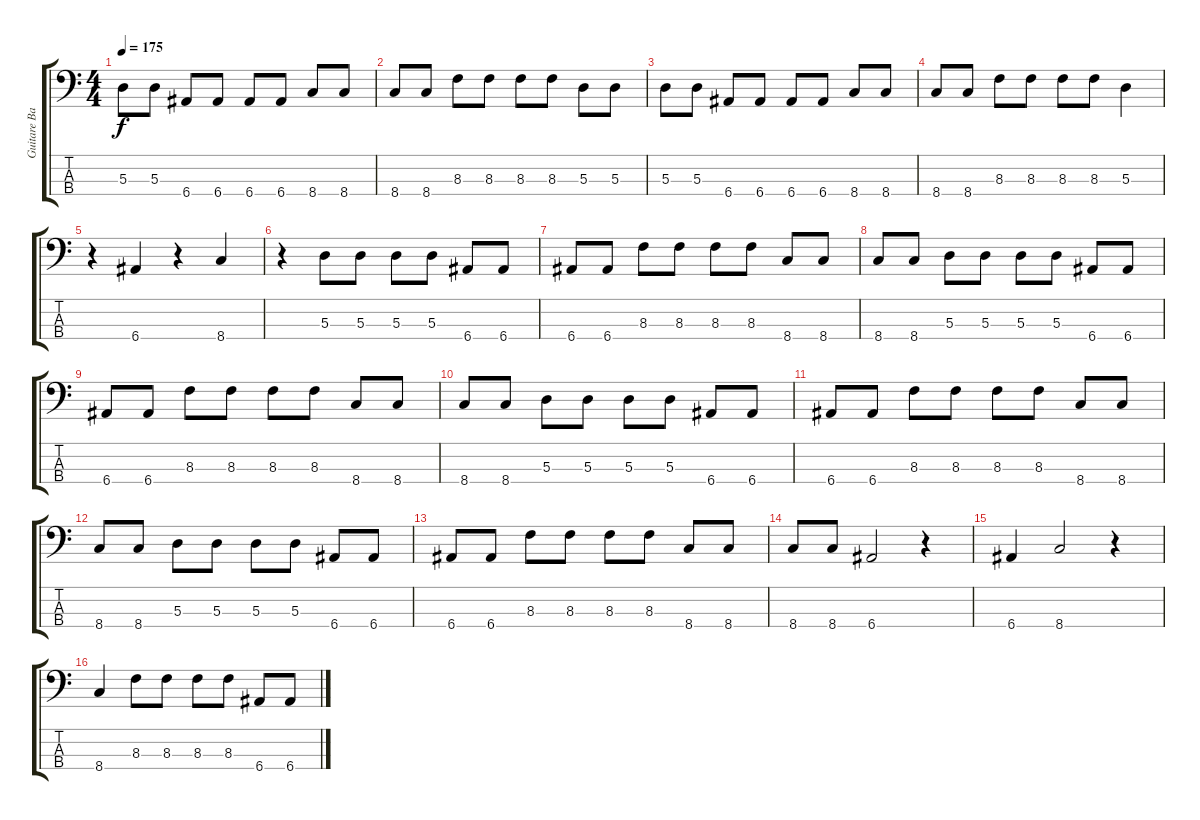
\track ("Guitare Basse" "Guitare Ba") {instrument electricbassfinger}
\staff {score tabs}
\tuning (G2 D2 A1 E1) {hide}
\ts (4 4)
\tempo 175
\clef f4
\ks c
5.3.8{dy f} 5.3.8 6.4.8 6.4.8 6.4.8 6.4.8 8.4.8 8.4.8 |
8.4.8 8.4.8 8.3.8 8.3.8 8.3.8 8.3.8 5.3.8 5.3.8 |
5.3.8 5.3.8 6.4.8 6.4.8 6.4.8 6.4.8 8.4.8 8.4.8 |
8.4.8 8.4.8 8.3.8 8.3.8 8.3.8 8.3.8 5.3.4 |
r.4 6.4.4 r.4 8.4.4 |
r.4 5.3.8 5.3.8 5.3.8 5.3.8 6.4.8 6.4.8 |
6.4.8 6.4.8 8.3.8 8.3.8 8.3.8 8.3.8 8.4.8 8.4.8 |
8.4.8 8.4.8 5.3.8 5.3.8 5.3.8 5.3.8 6.4.8 6.4.8 |
6.4.8 6.4.8 8.3.8 8.3.8 8.3.8 8.3.8 8.4.8 8.4.8 |
8.4.8 8.4.8 5.3.8 5.3.8 5.3.8 5.3.8 6.4.8 6.4.8 |
6.4.8 6.4.8 8.3.8 8.3.8 8.3.8 8.3.8 8.4.8 8.4.8 |
8.4.8 8.4.8 5.3.8 5.3.8 5.3.8 5.3.8 6.4.8 6.4.8 |
6.4.8 6.4.8 8.3.8 8.3.8 8.3.8 8.3.8 8.4.8 8.4.8 |
8.4.8 8.4.8 6.4.2 r.4 |
6.4.4 8.4.2 r.4 |
8.4.4 8.3.8 8.3.8 8.3.8 8.3.8 6.4.8 6.4.8
